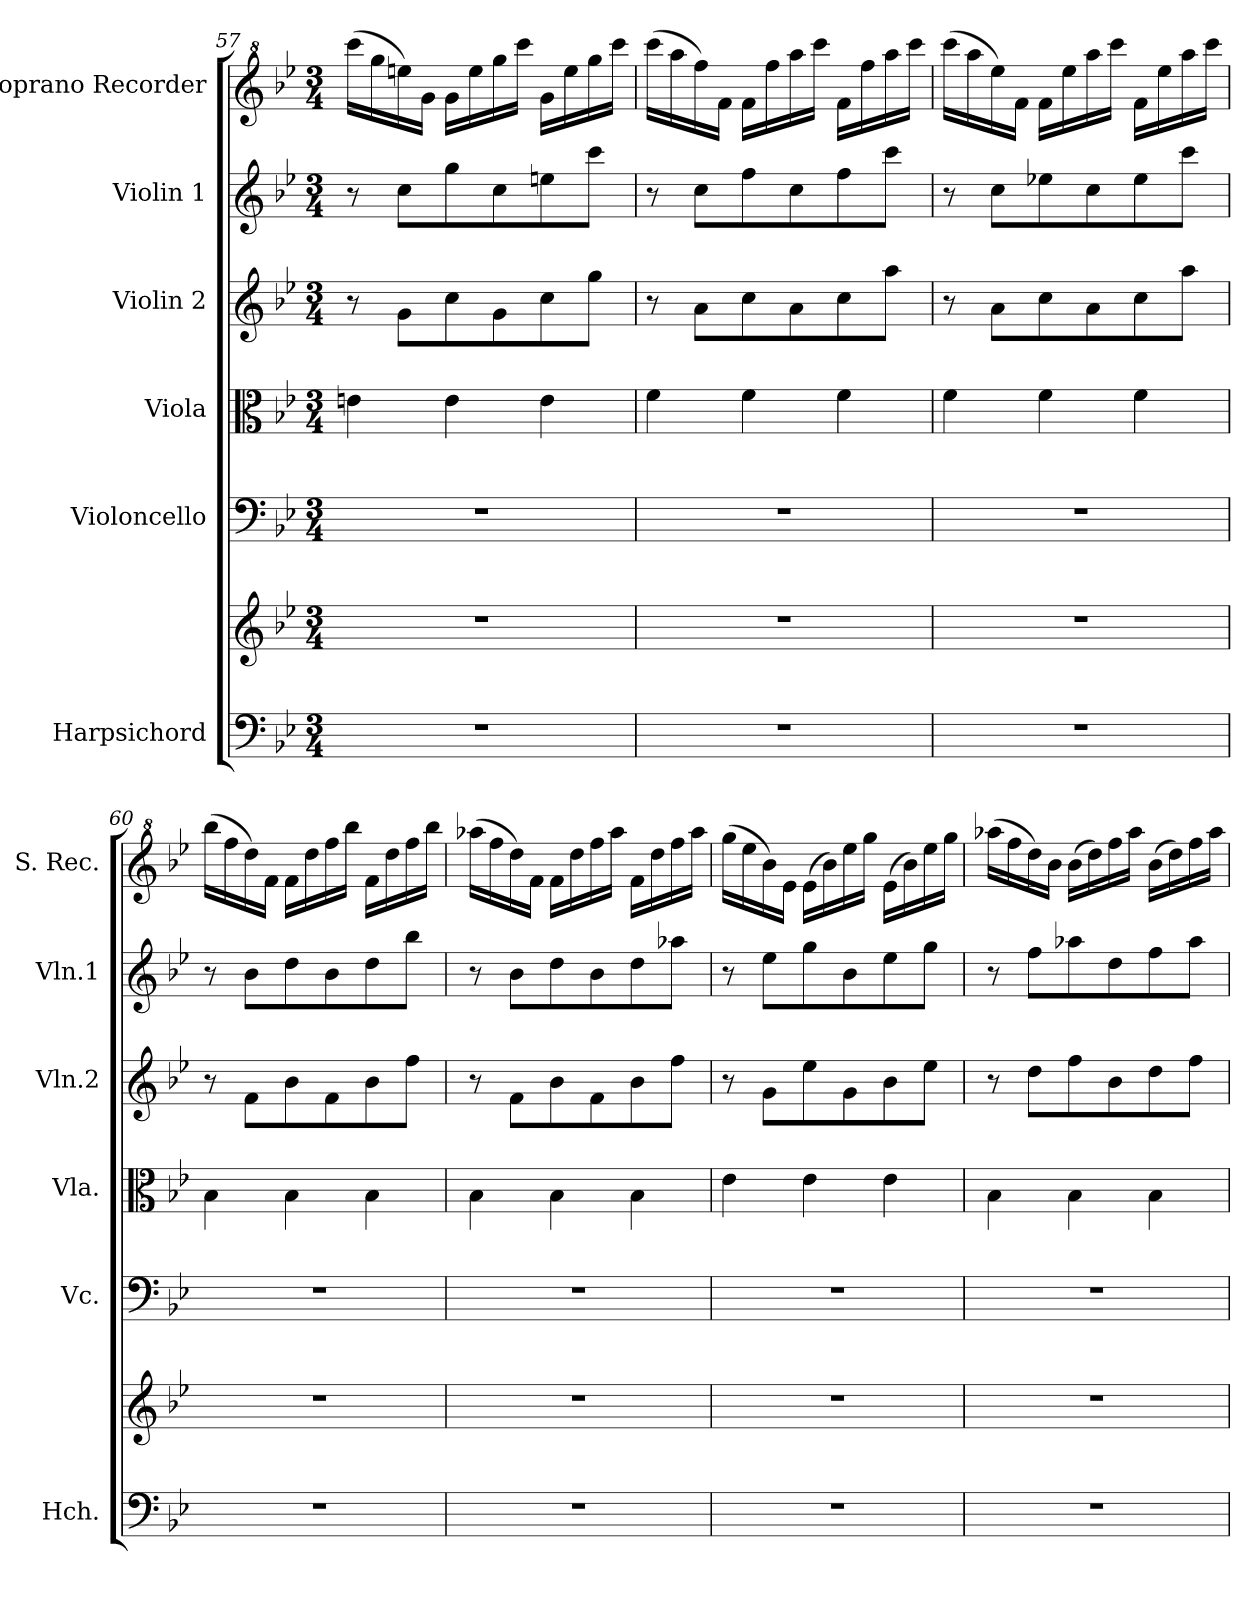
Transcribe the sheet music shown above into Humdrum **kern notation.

**kern	**kern	**kern	**kern	**kern	**kern	**kern
*part6	*part6	*part5	*part4	*part3	*part2	*part1
*staff7	*staff6	*staff5	*staff4	*staff3	*staff2	*staff1
*I"Harpsichord	*	*I"Violoncello	*I"Viola	*I"Violin 2	*I"Violin 1	*I"Soprano Recorder
*I'Hch.	*	*I'Vc.	*I'Vla.	*I'Vln.2	*I'Vln.1	*I'S. Rec.
*clefF4	*clefG2	*clefF4	*clefC3	*clefG2	*clefG2	*clefG^2
*k[b-e-]	*k[b-e-]	*k[b-e-]	*k[b-e-]	*k[b-e-]	*k[b-e-]	*k[b-e-]
*M3/4	*M3/4	*M3/4	*M3/4	*M3/4	*M3/4	*M3/4
=57	=57	=57	=57	=57	=57	=57
2.r	2.r	2.r	4en\	8r	8r	(16cccc\LL
.	.	.	.	.	.	16ggg\
.	.	.	.	8g\L	8cc\L	16eeen\)
.	.	.	.	.	.	16gg\JJ
.	.	.	4e\	8cc\	8gg\	16gg\LL
.	.	.	.	.	.	16eee\
.	.	.	.	8g\	8cc\	16ggg\
.	.	.	.	.	.	16cccc\JJ
.	.	.	4e\	8cc\	8een\	16gg\LL
.	.	.	.	.	.	16eee\
.	.	.	.	8gg\J	8ccc\J	16ggg\
.	.	.	.	.	.	16cccc\JJ
=58	=58	=58	=58	=58	=58	=58
2.r	2.r	2.r	4f\	8r	8r	(16cccc\LL
.	.	.	.	.	.	16aaa\
.	.	.	.	8a\L	8cc\L	16fff\)
.	.	.	.	.	.	16ff\JJ
.	.	.	4f\	8cc\	8ff\	16ff\LL
.	.	.	.	.	.	16fff\
.	.	.	.	8a\	8cc\	16aaa\
.	.	.	.	.	.	16cccc\JJ
.	.	.	4f\	8cc\	8ff\	16ff\LL
.	.	.	.	.	.	16fff\
.	.	.	.	8aa\J	8ccc\J	16aaa\
.	.	.	.	.	.	16cccc\JJ
=59	=59	=59	=59	=59	=59	=59
2.r	2.r	2.r	4f\	8r	8r	(16cccc\LL
.	.	.	.	.	.	16aaa\
.	.	.	.	8a\L	8cc\L	16eee-\)
.	.	.	.	.	.	16ff\JJ
.	.	.	4f\	8cc\	8ee-X\	16ff\LL
.	.	.	.	.	.	16eee-\
.	.	.	.	8a\	8cc\	16aaa\
.	.	.	.	.	.	16cccc\JJ
.	.	.	4f\	8cc\	8ee-\	16ff\LL
.	.	.	.	.	.	16eee-\
.	.	.	.	8aa\J	8ccc\J	16aaa\
.	.	.	.	.	.	16cccc\JJ
=60	=60	=60	=60	=60	=60	=60
2.r	2.r	2.r	4B-\	8r	8r	(16bbb-\LL
.	.	.	.	.	.	16fff\
.	.	.	.	8f\L	8b-\L	16ddd\)
.	.	.	.	.	.	16ff\JJ
.	.	.	4B-\	8b-\	8dd\	16ff\LL
.	.	.	.	.	.	16ddd\
.	.	.	.	8f\	8b-\	16fff\
.	.	.	.	.	.	16bbb-\JJ
.	.	.	4B-\	8b-\	8dd\	16ff\LL
.	.	.	.	.	.	16ddd\
.	.	.	.	8ff\J	8bb-\J	16fff\
.	.	.	.	.	.	16bbb-\JJ
!!LO:LB:g=z
=61	=61	=61	=61	=61	=61	=61
2.r	2.r	2.r	4B-\	8r	8r	(16aaa-X\LL
.	.	.	.	.	.	16fff\
.	.	.	.	8f\L	8b-\L	16ddd\)
.	.	.	.	.	.	16ff\JJ
.	.	.	4B-\	8b-\	8dd\	16ff\LL
.	.	.	.	.	.	16ddd\
.	.	.	.	8f\	8b-\	16fff\
.	.	.	.	.	.	16aaa-\JJ
.	.	.	4B-\	8b-\	8dd\	16ff\LL
.	.	.	.	.	.	16ddd\
.	.	.	.	8ff\J	8aa-X\J	16fff\
.	.	.	.	.	.	16aaa-\JJ
=62	=62	=62	=62	=62	=62	=62
2.r	2.r	2.r	4e-\	8r	8r	(16ggg\LL
.	.	.	.	.	.	16eee-\
.	.	.	.	8g\L	8ee-\L	16bb-\)
.	.	.	.	.	.	16ee-\JJ
.	.	.	4e-\	8ee-\	8gg\	(16ee-\LL
.	.	.	.	.	.	16bb-\)
.	.	.	.	8g\	8b-\	16eee-\
.	.	.	.	.	.	16ggg\JJ
.	.	.	4e-\	8b-\	8ee-\	(16ee-\LL
.	.	.	.	.	.	16bb-\)
.	.	.	.	8ee-\J	8gg\J	16eee-\
.	.	.	.	.	.	16ggg\JJ
=63	=63	=63	=63	=63	=63	=63
2.r	2.r	2.r	4B-\	8r	8r	(16aaa-X\LL
.	.	.	.	.	.	16fff\
.	.	.	.	8dd\L	8ff\L	16ddd\)
.	.	.	.	.	.	16bb-\JJ
.	.	.	4B-\	8ff\	8aa-X\	(16bb-\LL
.	.	.	.	.	.	16ddd\)
.	.	.	.	8b-\	8dd\	16fff\
.	.	.	.	.	.	16aaa-\JJ
.	.	.	4B-\	8dd\	8ff\	(16bb-\LL
.	.	.	.	.	.	16ddd\)
.	.	.	.	8ff\J	8aa-\J	16fff\
.	.	.	.	.	.	16aaa-\JJ
=	=	=	=	=	=	=
*-	*-	*-	*-	*-	*-	*-
